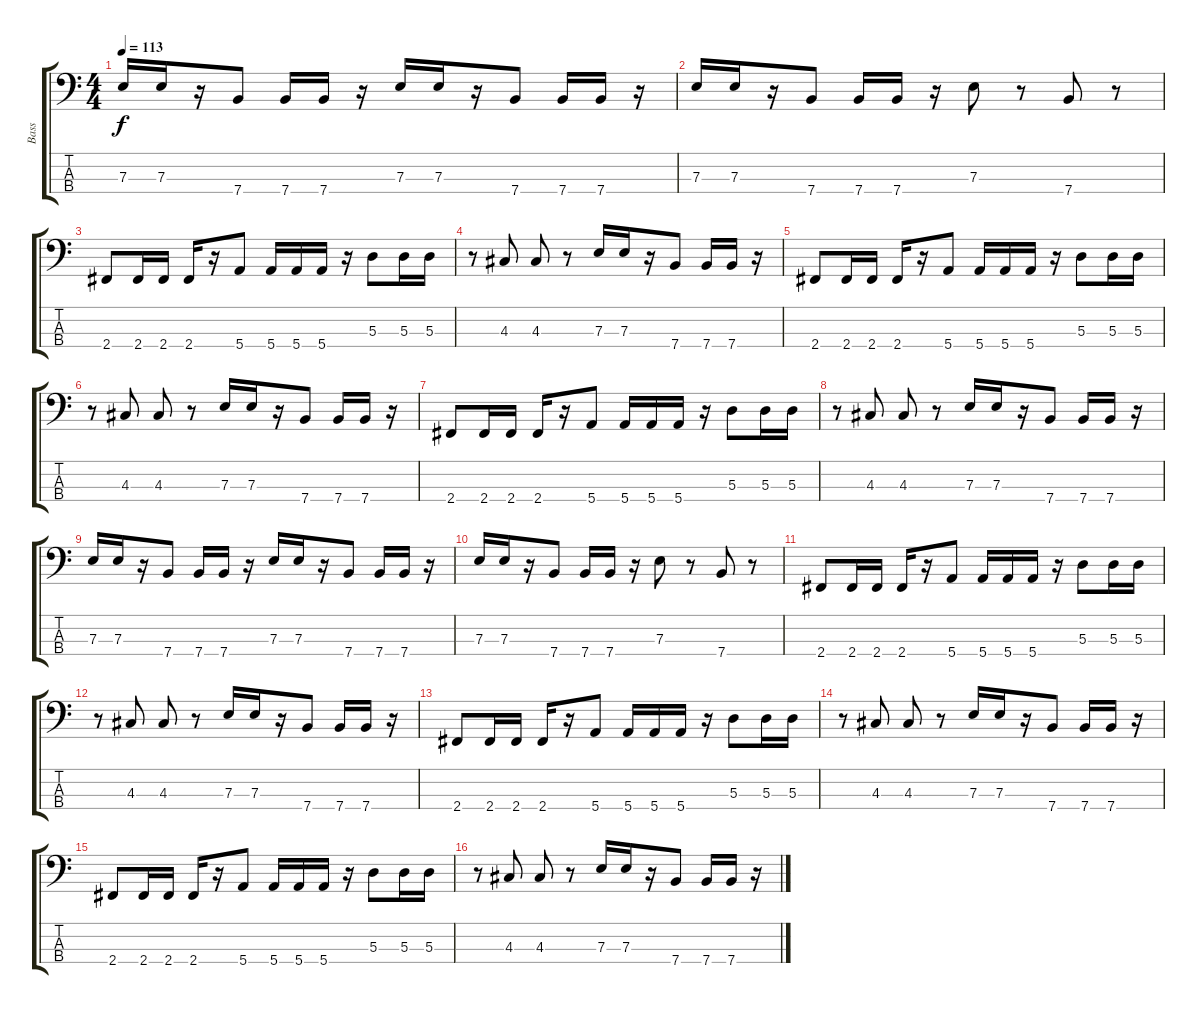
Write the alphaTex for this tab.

\track ("Bass" "Bass") {instrument electricbassfinger}
\staff {score tabs}
\tuning (G2 D2 A1 E1) {hide}
\ts (4 4)
\tempo 113
\clef f4
\ks c
7.3.16{dy f} 7.3.16 r.16 7.4.8 7.4.16 7.4.16 r.16 7.3.16 7.3.16 r.16 7.4.8 7.4.16 7.4.16 r.16 |
7.3.16 7.3.16 r.16 7.4.8 7.4.16 7.4.16 r.16 7.3.8 r.8 7.4.8 r.8 |
2.4.8 2.4.16 2.4.16 2.4.16 r.16 5.4.8 5.4.16 5.4.16 5.4.16 r.16 5.3.8 5.3.16 5.3.16 |
r.8 4.3.8 4.3.8 r.8 7.3.16 7.3.16 r.16 7.4.8 7.4.16 7.4.16 r.16 |
2.4.8 2.4.16 2.4.16 2.4.16 r.16 5.4.8 5.4.16 5.4.16 5.4.16 r.16 5.3.8 5.3.16 5.3.16 |
r.8 4.3.8 4.3.8 r.8 7.3.16 7.3.16 r.16 7.4.8 7.4.16 7.4.16 r.16 |
2.4.8 2.4.16 2.4.16 2.4.16 r.16 5.4.8 5.4.16 5.4.16 5.4.16 r.16 5.3.8 5.3.16 5.3.16 |
r.8 4.3.8 4.3.8 r.8 7.3.16 7.3.16 r.16 7.4.8 7.4.16 7.4.16 r.16 |
7.3.16 7.3.16 r.16 7.4.8 7.4.16 7.4.16 r.16 7.3.16 7.3.16 r.16 7.4.8 7.4.16 7.4.16 r.16 |
7.3.16 7.3.16 r.16 7.4.8 7.4.16 7.4.16 r.16 7.3.8 r.8 7.4.8 r.8 |
2.4.8 2.4.16 2.4.16 2.4.16 r.16 5.4.8 5.4.16 5.4.16 5.4.16 r.16 5.3.8 5.3.16 5.3.16 |
r.8 4.3.8 4.3.8 r.8 7.3.16 7.3.16 r.16 7.4.8 7.4.16 7.4.16 r.16 |
2.4.8 2.4.16 2.4.16 2.4.16 r.16 5.4.8 5.4.16 5.4.16 5.4.16 r.16 5.3.8 5.3.16 5.3.16 |
r.8 4.3.8 4.3.8 r.8 7.3.16 7.3.16 r.16 7.4.8 7.4.16 7.4.16 r.16 |
2.4.8 2.4.16 2.4.16 2.4.16 r.16 5.4.8 5.4.16 5.4.16 5.4.16 r.16 5.3.8 5.3.16 5.3.16 |
r.8 4.3.8 4.3.8 r.8 7.3.16 7.3.16 r.16 7.4.8 7.4.16 7.4.16 r.16
